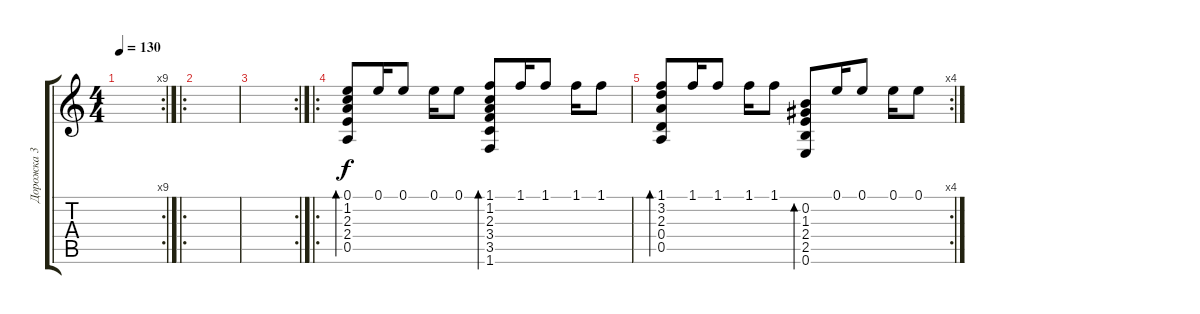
\track ("Дорожка 3" "Дорожка 3") {instrument acousticguitarsteel}
\staff {score tabs}
\tuning (E4 B3 G3 D3 A2 E2) {hide}
\rc 9
\ts (4 4)
\tempo 130
\clef g2
\ks c
|
\ro
|
\rc 2
|
\ro
(0.1 1.2 2.3 2.4 0.5).8{bd 60} 0.1.16 0.1.8 0.1.16 0.1.8 (1.1 1.2 2.3 3.4 3.5 1.6).8{bd 60} 1.1.16 1.1.8 1.1.16 1.1.8 |
\rc 4
(1.1 3.2 2.3 0.4 0.5).8{bd 60} 1.1.16 1.1.8 1.1.16 1.1.8 (0.2 1.3 2.4 2.5 0.6).8{bd 60} 0.1.16 0.1.8 0.1.16 0.1.8
